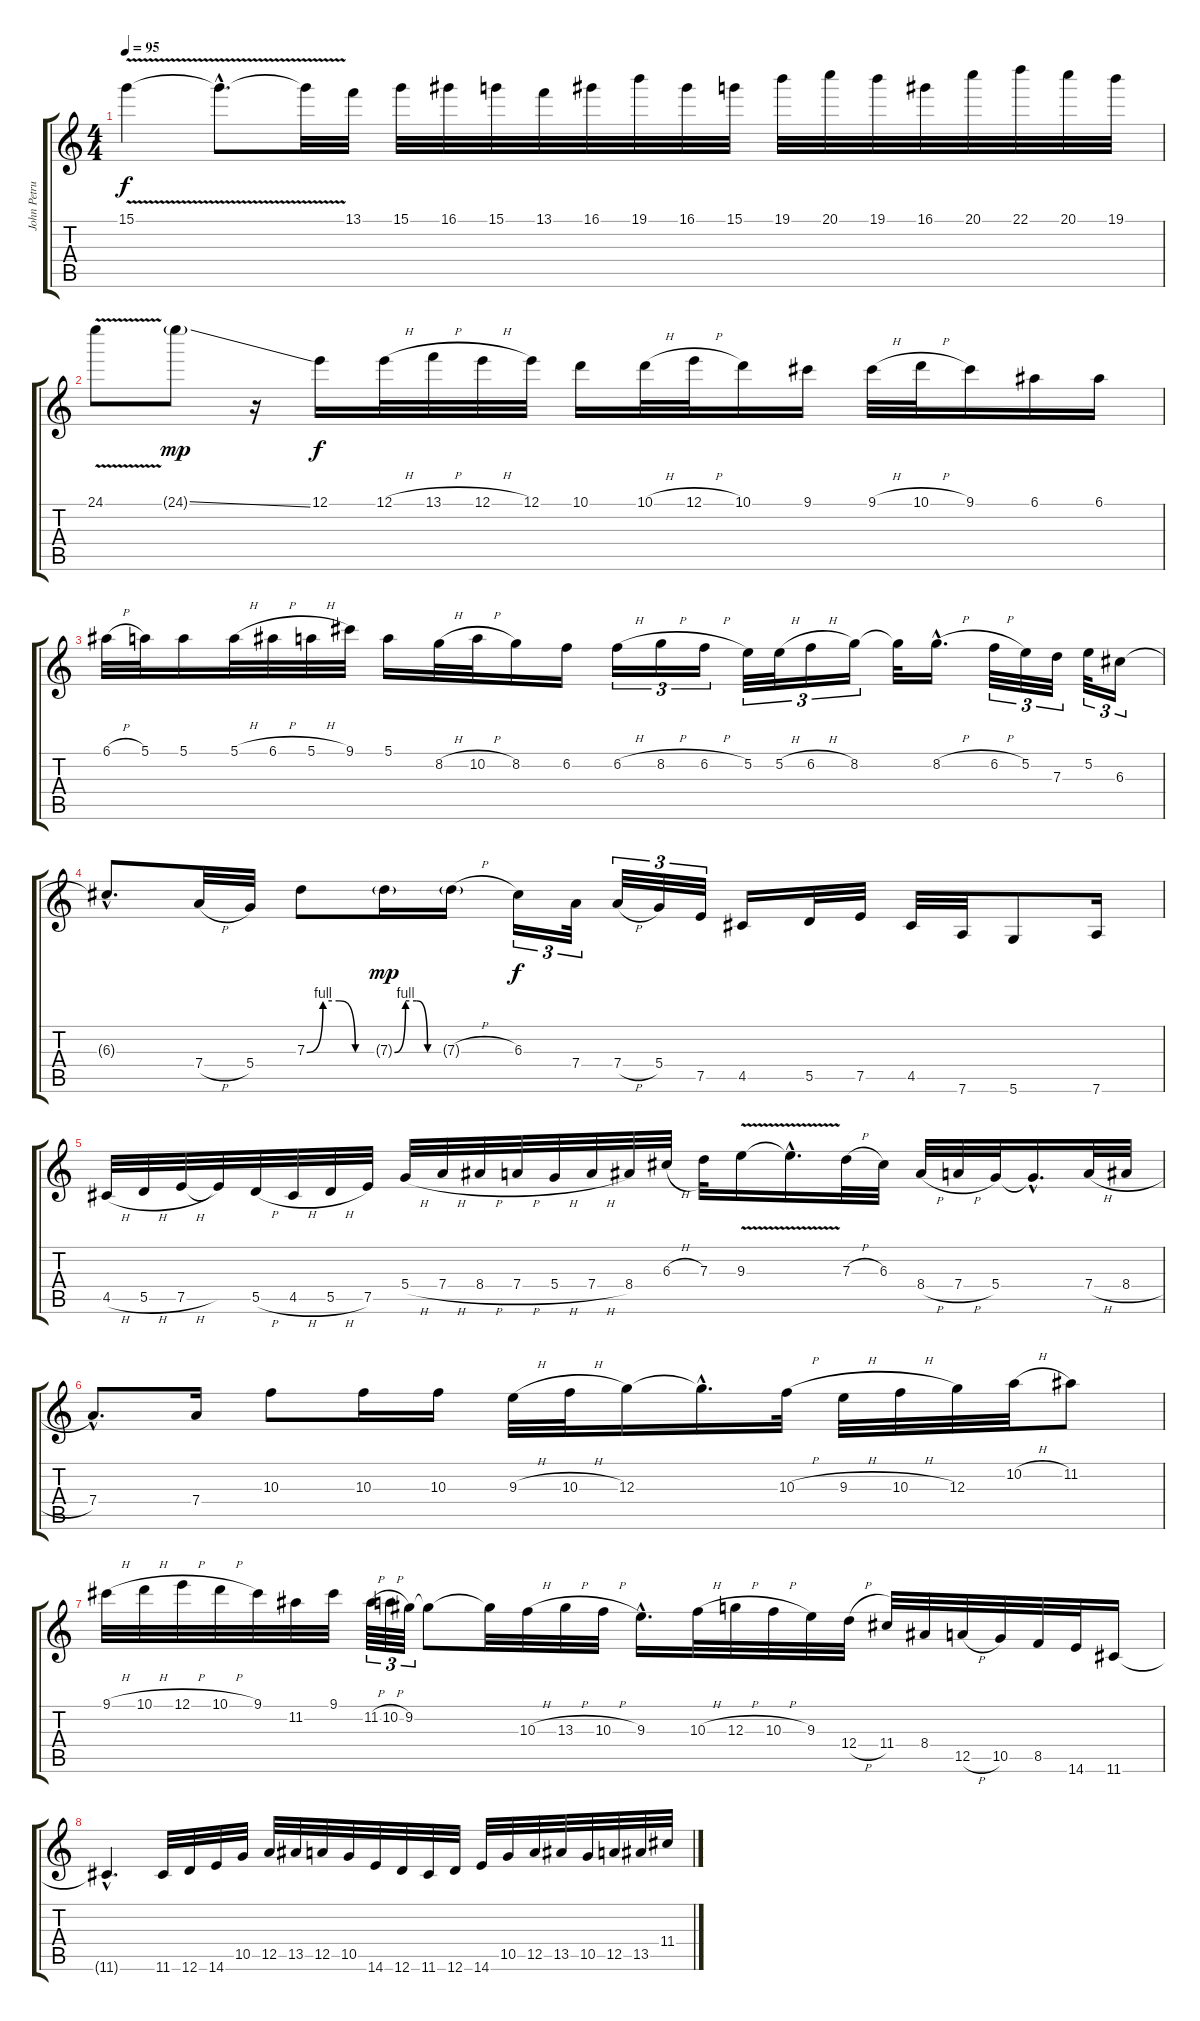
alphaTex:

\track ("John Petrucci" "John Petru") {instrument distortionguitar}
\staff {score tabs}
\tuning (E4 B3 G3 D3 A2 D2) {hide}
\ts (4 4)
\tempo 95
\clef g2
\ks c
15.1{v}.4{dy f} 15.1{v hac t}.8{d} 15.1{v t}.32 13.1.32 15.1.32 16.1.32 15.1.32 13.1.32 16.1.32 19.1.32 16.1.32 15.1.32 19.1.32 20.1.32 19.1.32 16.1.32 20.1.32 22.1.32 20.1.32 19.1.32 |
24.1{v}.8 24.1{ss g}.8{dy mp} r.16 12.1.16{dy f} 12.1{h}.32 13.1{h}.32 12.1{h}.32 12.1.32 10.1.16 10.1{h}.32 12.1{h}.32 10.1.16 9.1.16 9.1{h}.32 10.1{h}.32 9.1.16 6.1.16 6.1.16 |
6.1{h}.32 5.1.32 5.1.16 5.1{h}.32 6.1{h}.32 5.1{h}.32 9.1.32 5.1.16 8.2{h}.32 10.2{h}.32 8.2.16 6.2.16 6.2{h}.16{tu (3 2)} 8.2{h}.16{tu (3 2)} 6.2{h}.16{tu (3 2)} 5.2.32{tu (3 2)} 5.2{h}.32{tu (3 2)} 6.2{h}.16{tu (3 2)} 8.2.16{tu (3 2)} 8.2{t}.32 8.2{h hac}.16{d} 6.2{h}.32{tu (3 2)} 5.2.32{tu (3 2)} 7.3.32{tu (3 2)} 5.2.32{tu (3 2)} 6.3.16{tu (3 2)} |
6.3{hac t}.8{d} 7.4{h}.32 5.4.32 7.3{be (custom 0 0 15 4 30 4 45 0 60 0)}.8 7.3{be (custom 0 0 15 4 30 4 45 0 60 0) g}.16{dy mp} 7.3{h g}.16 6.3.16{tu (3 2) dy f} 7.4.32{tu (3 2)} 7.4{h}.32{tu (3 2)} 5.4.32{tu (3 2)} 7.5.32{tu (3 2)} 4.5.16 5.5.32 7.5.32 4.5.32 7.6.32 5.6.8 7.6.16 |
4.5{h}.32 5.5{h}.32 7.5{h}.32 7.5{t}.32 5.5{h}.32 4.5{h}.32 5.5{h}.32 7.5.32 5.4{h}.32 7.4{h}.32 8.4{h}.32 7.4{h}.32 5.4{h}.32 7.4{h}.32 8.4.32 6.3{h}.32 7.3.32 9.3{v}.16 9.3{hac t}.16{d} 7.3{h}.32 6.3.32 8.4{h}.32 7.4{h}.32 5.4.32 5.4{hac t}.16{d} 7.4{h}.32 8.4{h}.32 |
7.4{hac}.8{d} 7.4.16 10.3.8 10.3.16 10.3.16 9.3{h}.32 10.3{h}.32 12.3.16 12.3{hac t}.16{d} 10.3{h}.32 9.3{h}.32 10.3{h}.32 12.3.32 10.2{h}.32 11.2.8 |
9.1{h}.32 10.1{h}.32 12.1{h}.32 10.1{h}.32 9.1.32 11.2.32 9.1.32 11.2{h}.64{tu (3 2)} 10.2{h}.64{tu (3 2)} 9.2.64{tu (3 2)} 9.2{t}.8 9.2{t}.32 10.3{h}.32 13.3{h}.32 10.3{h}.32 9.3{hac}.16{d} 10.3{h}.32 12.3{h}.32 10.3{h}.32 9.3.32 12.4{h}.32 11.4.32 8.4.32 12.5{h}.32 10.5.32 8.5.32 14.6.32 11.6.16 |
11.6{hac t}.4{d} 11.6.32 12.6.32 14.6.32 10.5.32 12.5.32 13.5.32 12.5.32 10.5.32 14.6.32 12.6.32 11.6.32 12.6.32 14.6.32 10.5.32 12.5.32 13.5.32 10.5.32 12.5.32 13.5.32 11.4.32
